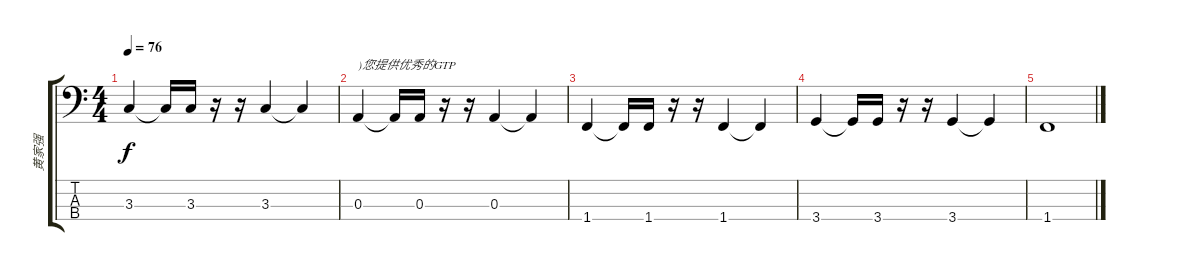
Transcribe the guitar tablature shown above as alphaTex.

\track ("黄家强" "黄家强") {instrument acousticbass}
\staff {score tabs}
\tuning (G2 D2 A1 E1) {hide}
\ts (4 4)
\tempo 76
\clef f4
\ks c
3.3.4{dy f instrument acousticbass} 3.3{t}.16 3.3.16 r.16 r.16 3.3.4 3.3{t}.4 |
0.3.4{txt ")您提供优秀的GTP"} 0.3{t}.16 0.3.16 r.16 r.16 0.3.4 0.3{t}.4 |
1.4.4 1.4{t}.16 1.4.16 r.16 r.16 1.4.4 1.4{t}.4 |
3.4.4 3.4{t}.16 3.4.16 r.16 r.16 3.4.4 3.4{t}.4 |
1.4.1
